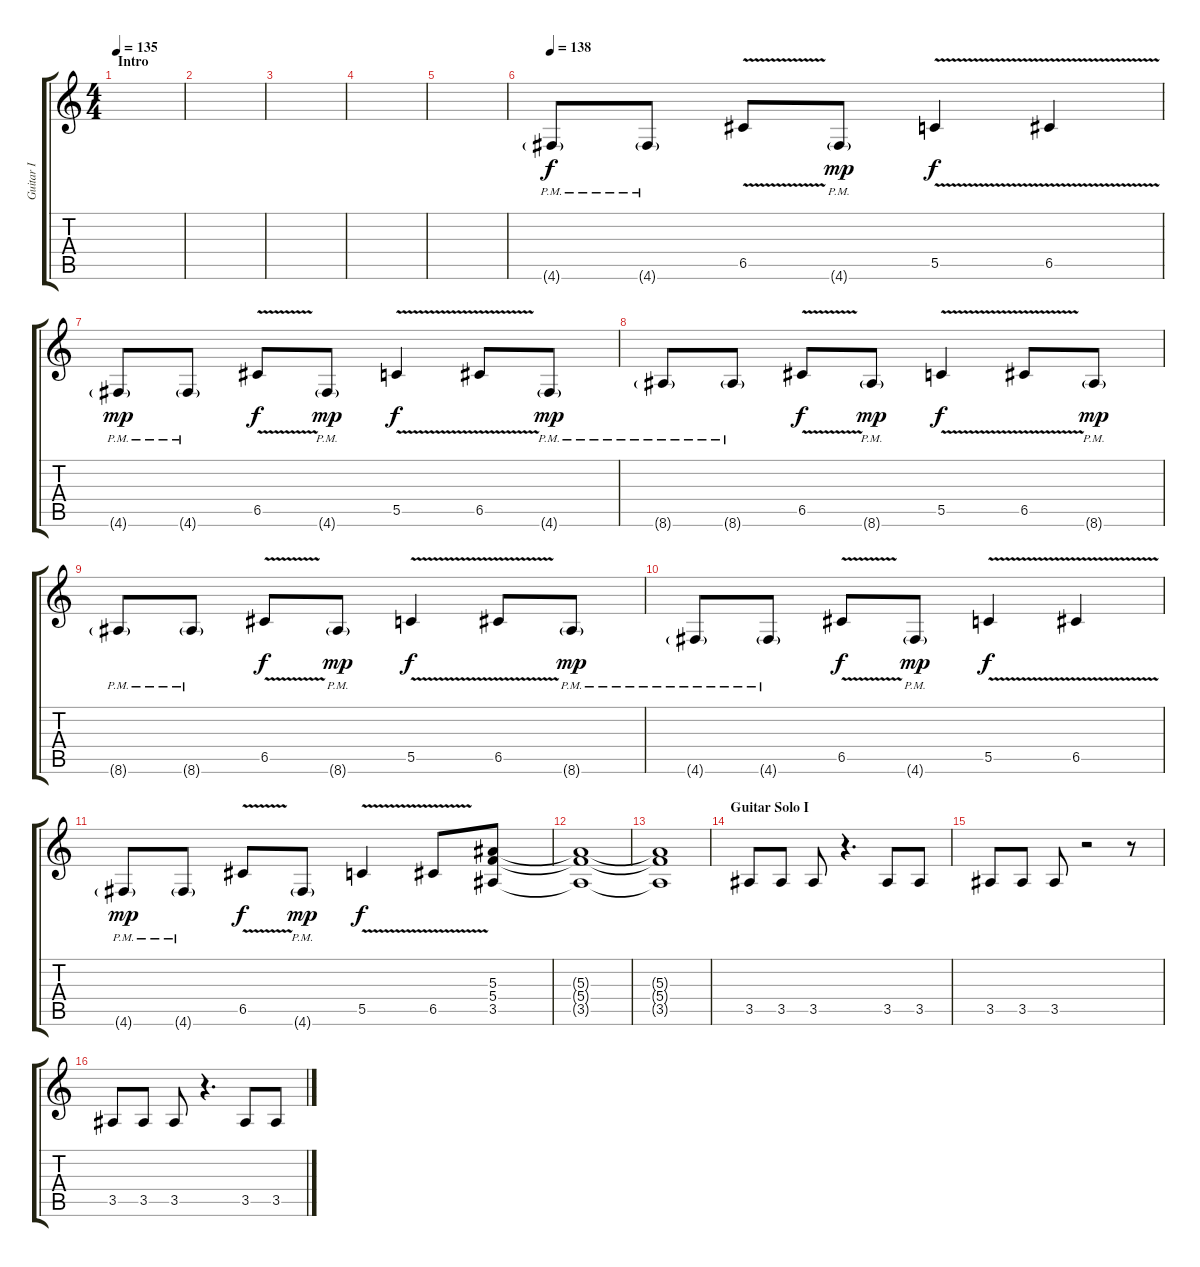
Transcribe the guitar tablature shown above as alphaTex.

\track ("Guitar I" "Guitar I") {instrument distortionguitar}
\staff {score tabs}
\tuning (D4 A3 F3 C3 G2 D2) {hide}
\ts (4 4)
\section ("" "Intro")
\tempo 135
\tempo 110
\tempo 135
\clef g2
\ks c
|
|
|
|
|
\tempo 138
4.6{g pm}.8 4.6{g pm}.8 6.5{v}.8{dy f} 4.6{g pm}.8{dy mp} 5.5{v}.4{dy f} 6.5{v}.4 |
4.6{g pm}.8{dy mp} 4.6{g pm}.8 6.5{v}.8{dy f} 4.6{g pm}.8{dy mp} 5.5{v}.4{dy f} 6.5{v}.8 4.6{g pm}.8{dy mp} |
8.6{g pm}.8 8.6{g pm}.8 6.5{v}.8{dy f} 8.6{g pm}.8{dy mp} 5.5{v}.4{dy f} 6.5{v}.8 8.6{g pm}.8{dy mp} |
8.6{g pm}.8 8.6{g pm}.8 6.5{v}.8{dy f} 8.6{g pm}.8{dy mp} 5.5{v}.4{dy f} 6.5{v}.8 8.6{g pm}.8{dy mp} |
4.6{g pm}.8 4.6{g pm}.8 6.5{v}.8{dy f} 4.6{g pm}.8{dy mp} 5.5{v}.4{dy f} 6.5{v}.4 |
4.6{g pm}.8{dy mp} 4.6{g pm}.8 6.5{v}.8{dy f} 4.6{g pm}.8{dy mp} 5.5{v}.4{dy f} 6.5{v}.8 (5.3 5.4 3.5).8 |
(5.3{t} 5.4{t} 3.5{t}).1 |
(5.3{t} 5.4{t} 3.5{t}).1 |
\section ("" "Guitar Solo I")
3.5.8 3.5.8 3.5.8 r.4{d} 3.5.8 3.5.8 |
3.5.8 3.5.8 3.5.8 r.2 r.8 |
3.5.8 3.5.8 3.5.8 r.4{d} 3.5.8 3.5.8
